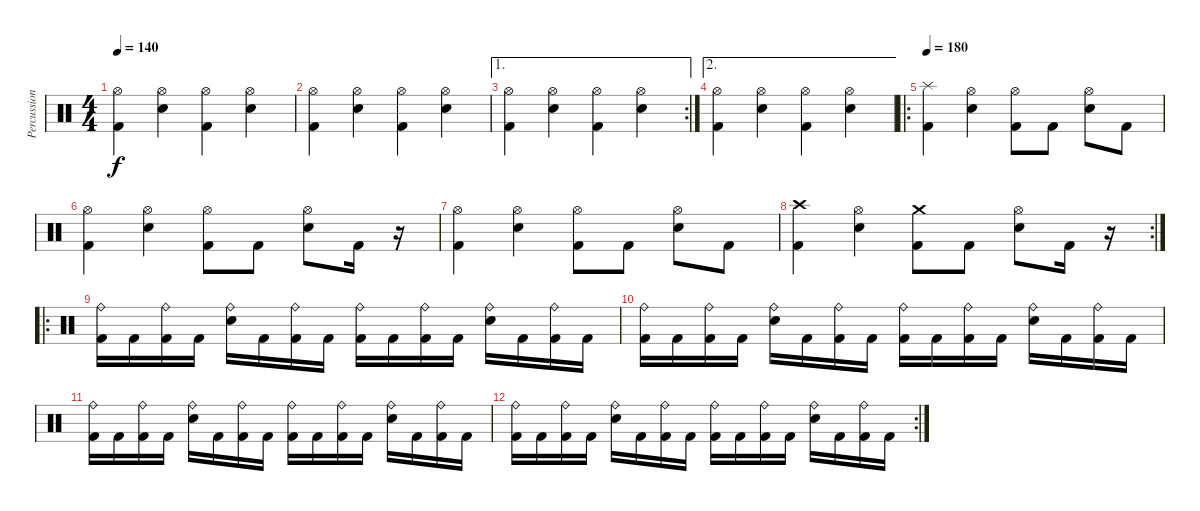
\track ("Percussions" "Percussion") {instrument percussion}
\staff {score}
\articulation defaults
\ts (4 4)
\tempo 140
\clef neutral
\ks c
("Kick (hit) 2" "Hi-Hat (open)").4{dy f} ("Snare (hit) 2" "Hi-Hat (open)").4 ("Kick (hit) 2" "Hi-Hat (open)").4 ("Snare (hit) 2" "Hi-Hat (open)").4 |
("Kick (hit) 2" "Hi-Hat (open)").4 ("Snare (hit) 2" "Hi-Hat (open)").4 ("Kick (hit) 2" "Hi-Hat (open)").4 ("Snare (hit) 2" "Hi-Hat (open)").4 |
\ae 1
\rc 2
("Kick (hit) 2" "Hi-Hat (open)").4 ("Snare (hit) 2" "Hi-Hat (open)").4 ("Kick (hit) 2" "Hi-Hat (open)").4 ("Snare (hit) 2" "Hi-Hat (open)").4 |
\ae 2
("Kick (hit) 2" "Hi-Hat (open)").4 ("Snare (hit) 2" "Hi-Hat (open)").4 ("Kick (hit) 2" "Hi-Hat (open)").4 ("Snare (hit) 2" "Hi-Hat (open)").4 |
\ro
\tempo 180
("Kick (hit) 2" "Splash (hit)").4 ("Snare (hit) 2" "Hi-Hat (open)").4 ("Kick (hit) 2" "Hi-Hat (open)").8 "Kick (hit) 2".8 ("Snare (hit) 2" "Hi-Hat (open)").8 "Kick (hit) 2".8 |
("Kick (hit) 2" "Hi-Hat (open)").4 ("Snare (hit) 2" "Hi-Hat (open)").4 ("Kick (hit) 2" "Hi-Hat (open)").8 "Kick (hit) 2".8 ("Snare (hit) 2" "Hi-Hat (open)").8 "Kick (hit) 2".16 r.16 |
("Kick (hit) 2" "Hi-Hat (open)").4 ("Snare (hit) 2" "Hi-Hat (open)").4 ("Kick (hit) 2" "Hi-Hat (open)").8 "Kick (hit) 2".8 ("Snare (hit) 2" "Hi-Hat (open)").8 "Kick (hit) 2".8 |
\rc 2
("Kick (hit) 2" "Crash high (hit)").4 ("Snare (hit) 2" "Hi-Hat (open)").4 ("Kick (hit) 2" "Crash medium (hit)").8 "Kick (hit) 2".8 ("Snare (hit) 2" "Hi-Hat (open)").8 "Kick (hit) 2".16 r.16 |
\ro
("Kick (hit) 2" "Ride (bell)").16 "Kick (hit) 2".16 ("Kick (hit) 2" "Ride (bell)").16 "Kick (hit) 2".16 ("Snare (hit) 2" "Ride (bell)").16 "Kick (hit) 2".16 ("Kick (hit) 2" "Ride (bell)").16 "Kick (hit) 2".16 ("Kick (hit) 2" "Ride (bell)").16 "Kick (hit) 2".16 ("Kick (hit) 2" "Ride (bell)").16 "Kick (hit) 2".16 ("Snare (hit) 2" "Ride (bell)").16 "Kick (hit) 2".16 ("Kick (hit) 2" "Ride (bell)").16 "Kick (hit) 2".16 |
("Kick (hit) 2" "Ride (bell)").16 "Kick (hit) 2".16 ("Kick (hit) 2" "Ride (bell)").16 "Kick (hit) 2".16 ("Snare (hit) 2" "Ride (bell)").16 "Kick (hit) 2".16 ("Kick (hit) 2" "Ride (bell)").16 "Kick (hit) 2".16 ("Kick (hit) 2" "Ride (bell)").16 "Kick (hit) 2".16 ("Kick (hit) 2" "Ride (bell)").16 "Kick (hit) 2".16 ("Snare (hit) 2" "Ride (bell)").16 "Kick (hit) 2".16 ("Kick (hit) 2" "Ride (bell)").16 "Kick (hit) 2".16 |
("Kick (hit) 2" "Ride (bell)").16 "Kick (hit) 2".16 ("Kick (hit) 2" "Ride (bell)").16 "Kick (hit) 2".16 ("Snare (hit) 2" "Ride (bell)").16 "Kick (hit) 2".16 ("Kick (hit) 2" "Ride (bell)").16 "Kick (hit) 2".16 ("Kick (hit) 2" "Ride (bell)").16 "Kick (hit) 2".16 ("Kick (hit) 2" "Ride (bell)").16 "Kick (hit) 2".16 ("Snare (hit) 2" "Ride (bell)").16 "Kick (hit) 2".16 ("Kick (hit) 2" "Ride (bell)").16 "Kick (hit) 2".16 |
\rc 2
("Kick (hit) 2" "Ride (bell)").16 "Kick (hit) 2".16 ("Kick (hit) 2" "Ride (bell)").16 "Kick (hit) 2".16 ("Snare (hit) 2" "Ride (bell)").16 "Kick (hit) 2".16 ("Kick (hit) 2" "Ride (bell)").16 "Kick (hit) 2".16 ("Kick (hit) 2" "Ride (bell)").16 "Kick (hit) 2".16 ("Kick (hit) 2" "Ride (bell)").16 "Kick (hit) 2".16 ("Snare (hit) 2" "Ride (bell)").16 "Kick (hit) 2".16 ("Kick (hit) 2" "Ride (bell)").16 "Kick (hit) 2".16
